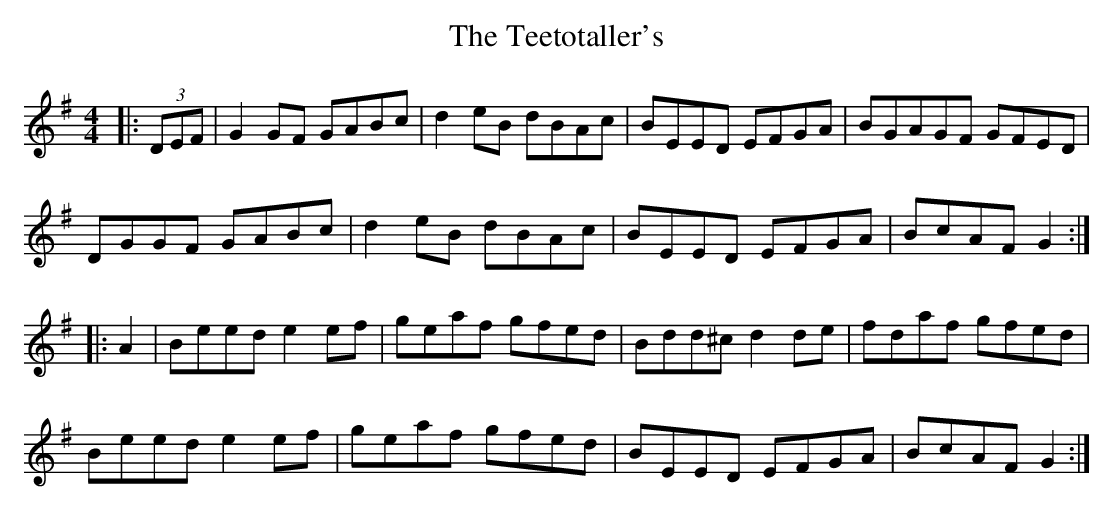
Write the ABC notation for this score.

X:1
T: The Teetotaller's
M: 4/4
L: 1/8
K: Gmaj
|:(3DEF|G2GF GABc|d2eB dBAc|BEED EFGA|BGAGF GFED|
DGGF GABc|d2eB dBAc|BEED EFGA|BcAF G2:|
|:A2|Beed e2 ef|geaf gfed|Bdd^c d2 de|fdaf gfed|
Beed e2 ef|geaf gfed|BEED EFGA|BcAF G2:|
